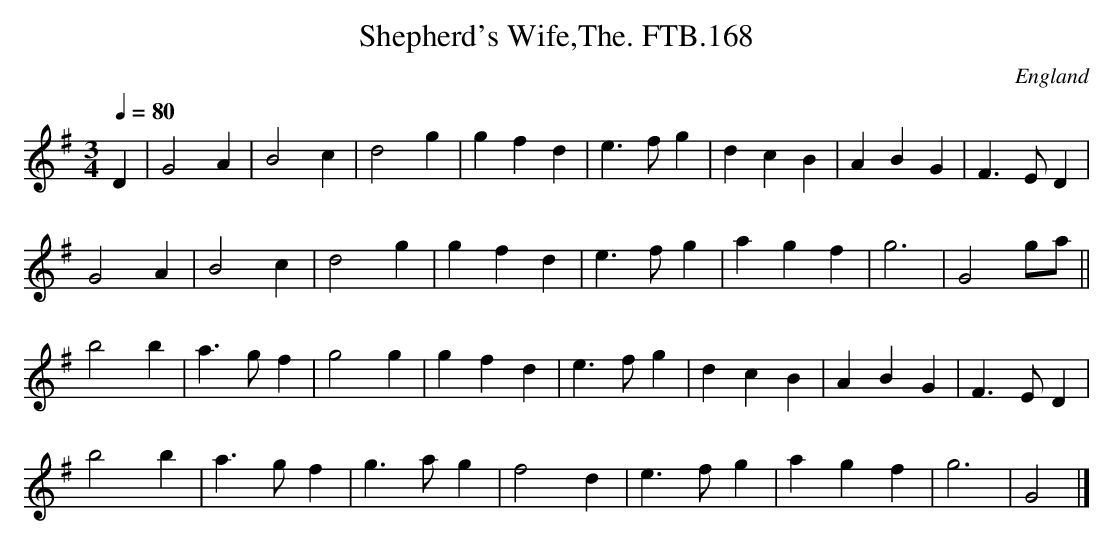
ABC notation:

X:1
T:Shepherd's Wife,The. FTB.168
M:3/4
L:1/4
Q:80
O:England
K:G major
D|G2A|B2c|d2g|gfd|e>fg|dcB|ABG|F>ED|
G2A|B2c|d2g|gfd|e>fg|agf|g3|G2g/a/||
b2b|a>gf|g2g|gfd|e>fg|dcB|ABG|F>ED|
b2b|a>gf|g>ag|f2d|e>fg|agf|g3|G2|]
